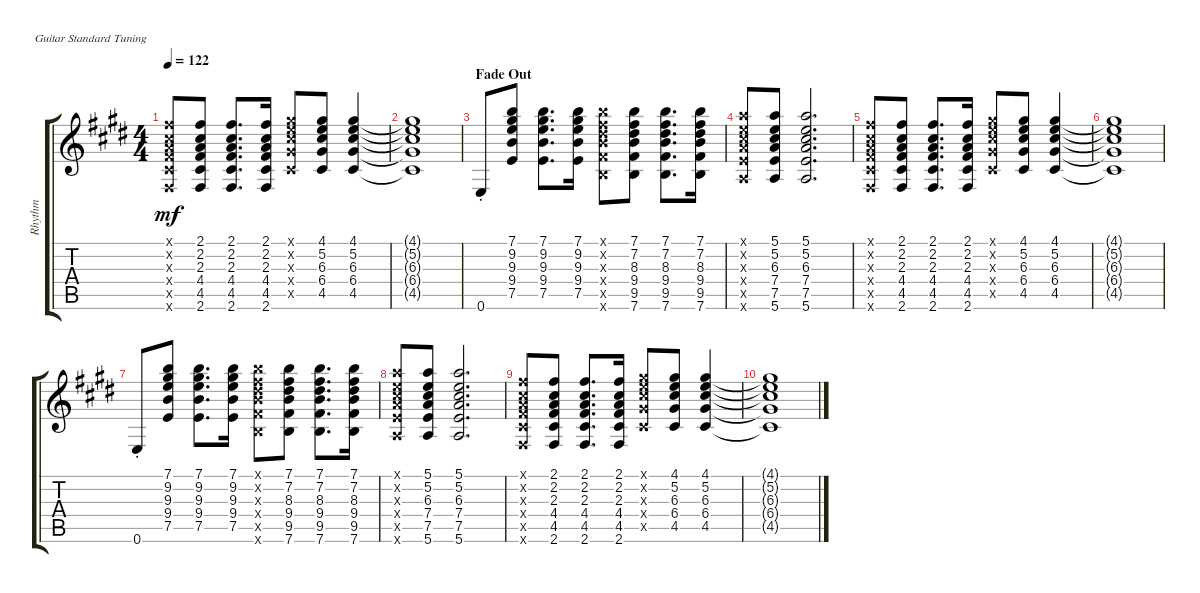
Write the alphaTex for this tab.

\defaultSystemsLayout 4
\bracketExtendMode groupsimilarinstruments
\otherSystemsTrackNameOrientation horizontal
\track ("Rhythm Guitar (Frank Zappa)" "Rhythm") {instrument overdrivenguitar}
\staff {score tabs}
\tuning (E4 B3 G3 D3 A2 E2)
\ts (4 4)
\tempo 122
\clef g2
\ks e
(2.6{x acc #} 4.5{x acc #} 4.4{x acc #} 2.3{x acc forcenatural} 2.2{x acc #} 2.1{x acc #}).8{dy mf beam Up} (2.6{acc #} 4.5{acc #} 4.4{acc #} 2.3{acc forcenatural} 2.2{acc #} 2.1{acc #}).8{beam Up} (2.6{acc #} 4.5{acc #} 4.4{acc #} 2.3{acc forcenatural} 2.2{acc #} 2.1{acc #}).8{d beam Up} (2.6{acc #} 4.5{acc #} 4.4{acc #} 2.3{acc forcenatural} 2.2{acc #} 2.1{acc #}).16{beam Up} (4.5{x acc #} 6.4{x acc #} 6.3{x acc #} 5.2{x acc forcenatural} 4.1{x acc #}).8{beam Up} (4.5{acc #} 6.4{acc #} 6.3{acc #} 5.2{acc forcenatural} 4.1{acc #}).8{beam Up} (4.5{acc #} 6.4{acc #} 6.3{acc #} 5.2{acc forcenatural} 4.1{acc #}).4{beam Up} |
(4.5{t acc #} 6.4{t acc #} 6.3{t acc #} 5.2{t acc forcenatural} 4.1{t acc #}).1{beam Up} |
\section ("" "Fade Out")
0.6{st acc forcenatural}.8{beam Up} (7.5{acc forcenatural} 9.4{acc forcenatural} 9.3{acc forcenatural} 9.2{acc #} 7.1{acc forcenatural}).8{beam Up} (7.5{acc forcenatural} 9.4{acc forcenatural} 9.3{acc forcenatural} 9.2{acc #} 7.1{acc forcenatural}).8{d beam Down} (7.5{acc forcenatural} 9.4{acc forcenatural} 9.3{acc forcenatural} 9.2{acc #} 7.1{acc forcenatural}).16{beam Down} (7.6{x acc forcenatural} 9.5{x acc #} 9.4{x acc forcenatural} 8.3{x acc #} 7.2{x acc #} 7.1{x acc forcenatural}).8{beam Down} (7.6{acc forcenatural} 9.5{acc #} 9.4{acc forcenatural} 8.3{acc #} 7.2{acc #} 7.1{acc forcenatural}).8{beam Down} (7.6{acc forcenatural} 9.5{acc #} 9.4{acc forcenatural} 8.3{acc #} 7.2{acc #} 7.1{acc forcenatural}).8{d beam Down} (7.6{acc forcenatural} 9.5{acc #} 9.4{acc forcenatural} 8.3{acc #} 7.2{acc #} 7.1{acc forcenatural}).16{beam Down} |
(5.6{x acc forcenatural} 7.5{x acc forcenatural} 7.4{x acc forcenatural} 6.3{x acc #} 5.2{x acc forcenatural} 5.1{x acc forcenatural}).8{beam Up} (5.6{acc forcenatural} 7.5{acc forcenatural} 7.4{acc forcenatural} 6.3{acc #} 5.2{acc forcenatural} 5.1{acc forcenatural}).8{beam Up} (5.6{acc forcenatural} 7.5{acc forcenatural} 7.4{acc forcenatural} 6.3{acc #} 5.2{acc forcenatural} 5.1{acc forcenatural}).2{d beam Up} |
(2.6{x acc #} 4.5{x acc #} 4.4{x acc #} 2.3{x acc forcenatural} 2.2{x acc #} 2.1{x acc #}).8{beam Up} (2.6{acc #} 4.5{acc #} 4.4{acc #} 2.3{acc forcenatural} 2.2{acc #} 2.1{acc #}).8{beam Up} (2.6{acc #} 4.5{acc #} 4.4{acc #} 2.3{acc forcenatural} 2.2{acc #} 2.1{acc #}).8{d beam Up} (2.6{acc #} 4.5{acc #} 4.4{acc #} 2.3{acc forcenatural} 2.2{acc #} 2.1{acc #}).16{beam Up} (4.5{x acc #} 6.4{x acc #} 6.3{x acc #} 5.2{x acc forcenatural} 4.1{x acc #}).8{beam Up} (4.5{acc #} 6.4{acc #} 6.3{acc #} 5.2{acc forcenatural} 4.1{acc #}).8{beam Up} (4.5{acc #} 6.4{acc #} 6.3{acc #} 5.2{acc forcenatural} 4.1{acc #}).4{beam Up} |
(4.5{t acc #} 6.4{t acc #} 6.3{t acc #} 5.2{t acc forcenatural} 4.1{t acc #}).1{beam Up} |
0.6{st acc forcenatural}.8{beam Up} (7.5{acc forcenatural} 9.4{acc forcenatural} 9.3{acc forcenatural} 9.2{acc #} 7.1{acc forcenatural}).8{beam Up} (7.5{acc forcenatural} 9.4{acc forcenatural} 9.3{acc forcenatural} 9.2{acc #} 7.1{acc forcenatural}).8{d beam Down} (7.5{acc forcenatural} 9.4{acc forcenatural} 9.3{acc forcenatural} 9.2{acc #} 7.1{acc forcenatural}).16{beam Down} (7.6{x acc forcenatural} 9.5{x acc #} 9.4{x acc forcenatural} 8.3{x acc #} 7.2{x acc #} 7.1{x acc forcenatural}).8{beam Down} (7.6{acc forcenatural} 9.5{acc #} 9.4{acc forcenatural} 8.3{acc #} 7.2{acc #} 7.1{acc forcenatural}).8{beam Down} (7.6{acc forcenatural} 9.5{acc #} 9.4{acc forcenatural} 8.3{acc #} 7.2{acc #} 7.1{acc forcenatural}).8{d beam Down} (7.6{acc forcenatural} 9.5{acc #} 9.4{acc forcenatural} 8.3{acc #} 7.2{acc #} 7.1{acc forcenatural}).16{beam Down} |
(5.6{x acc forcenatural} 7.5{x acc forcenatural} 7.4{x acc forcenatural} 6.3{x acc #} 5.2{x acc forcenatural} 5.1{x acc forcenatural}).8{beam Up} (5.6{acc forcenatural} 7.5{acc forcenatural} 7.4{acc forcenatural} 6.3{acc #} 5.2{acc forcenatural} 5.1{acc forcenatural}).8{beam Up} (5.6{acc forcenatural} 7.5{acc forcenatural} 7.4{acc forcenatural} 6.3{acc #} 5.2{acc forcenatural} 5.1{acc forcenatural}).2{d beam Up} |
(2.6{x acc #} 4.5{x acc #} 4.4{x acc #} 2.3{x acc forcenatural} 2.2{x acc #} 2.1{x acc #}).8{beam Up} (2.6{acc #} 4.5{acc #} 4.4{acc #} 2.3{acc forcenatural} 2.2{acc #} 2.1{acc #}).8{beam Up} (2.6{acc #} 4.5{acc #} 4.4{acc #} 2.3{acc forcenatural} 2.2{acc #} 2.1{acc #}).8{d beam Up} (2.6{acc #} 4.5{acc #} 4.4{acc #} 2.3{acc forcenatural} 2.2{acc #} 2.1{acc #}).16{beam Up} (4.5{x acc #} 6.4{x acc #} 6.3{x acc #} 5.2{x acc forcenatural} 4.1{x acc #}).8{beam Up} (4.5{acc #} 6.4{acc #} 6.3{acc #} 5.2{acc forcenatural} 4.1{acc #}).8{beam Up} (4.5{acc #} 6.4{acc #} 6.3{acc #} 5.2{acc forcenatural} 4.1{acc #}).4{beam Up} |
(4.5{t acc #} 6.4{t acc #} 6.3{t acc #} 5.2{t acc forcenatural} 4.1{t acc #}).1{beam Up}
